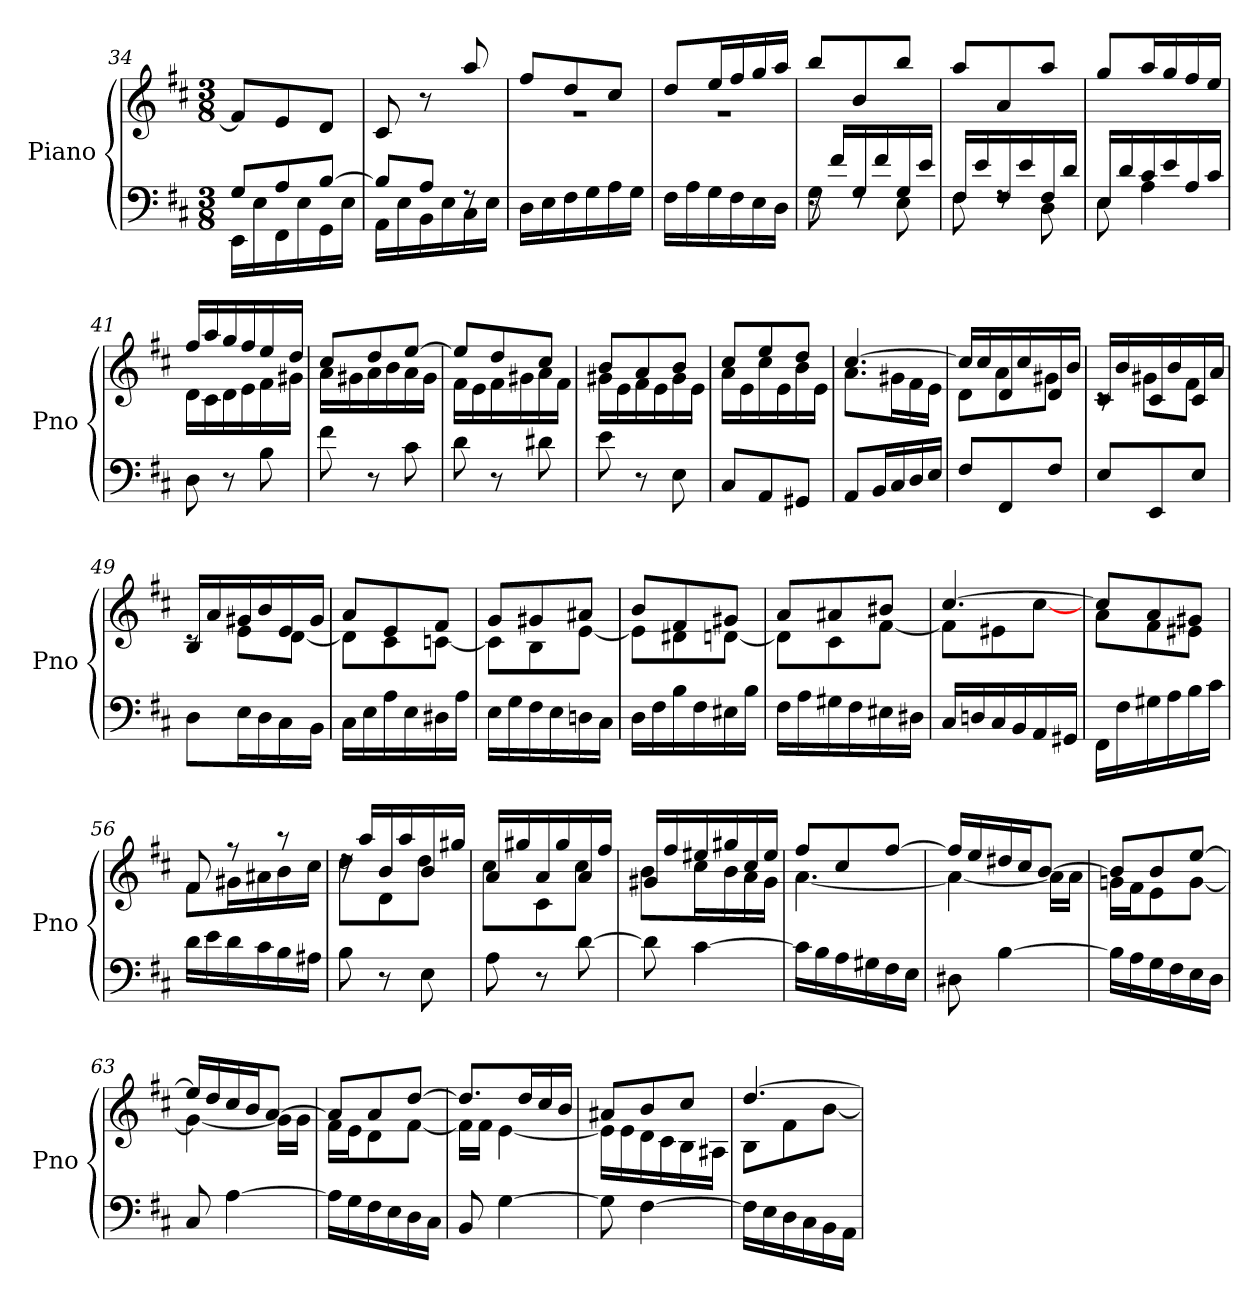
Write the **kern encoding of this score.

**kern	**kern
*part1	*part1
*staff2	*staff1
*I"Piano	*
*I'Pno	*
*clefF4	*clefG2
*k[f#c#]	*k[f#c#]
*M3/8	*M3/8
=34	=34
*^	*
8G/L	16EE\LL	8f#/L]
.	16E\	.
8A/	16FF#\	8e/
.	16E\	.
[8B/J	16GG\	8d/J
.	16E\JJ	.
=35	=35	=35
8B/L]	16AA\LL	8c#/
.	16E\	.
8A/J	16BB\	8r
.	16E\	.
8rF	16C#\	8aa/
.	16E\JJ	.
*v	*v	*
!!LO:LB:g=z
=36	=36
*	*^
16D\LL	8ff#/L	4.r
16E\	.	.
16F#\	8dd/	.
16G\	.	.
16A\	8cc#/J	.
16G\JJ	.	.
=37	=37	=37
16F#\LL	8dd/L	4.r
16A\	.	.
16G\	16ee/L	.
16F#\	16ff#/	.
16E\	16gg/	.
16D\JJ	16aa/JJ	.
*	*v	*v
=38	=38
*^	*
16rF	8G\	8bb/L
16f#/LL	.	.
16G/	8rF	8b/
16f#/	.	.
16G/	8E\	8bb/J
16e/JJ	.	.
=39	=39	=39
16F#/LL	8F#\	8aa/L
16e/	.	.
16F#/	8rF	8a/
16e/	.	.
16F#/	8D\	8aa/J
16d/JJ	.	.
=40	=40	=40
16E/LL	8E\	8gg/L
16d/	.	.
16c#/	4A\	16aa/L
16e/	.	16gg/
16A/	.	16ff#/
16c#/JJ	.	16ee/JJ
*v	*v	*
=41	=41
*	*^
8D\	16ff#/LL	16d\LL
.	16aa/	16c#\
8r	16gg/	16d\
.	16ff#/	16e\
8B\	16ee/	16f#\
.	16dd/JJ	16g#X\JJ
!!LO:LB:g=z	!!
=42	=42	=42
8f#\	8cc#/L	16a\LL
.	.	16g#X\
8r	8dd/	16a\
.	.	16b\
8c#\	[8ee/J	16a\
.	.	16g#\JJ
=43	=43	=43
8d\	8ee/L]	16f#\LL
.	.	16e\
8r	8dd/	16f#\
.	.	16g#X\
8d#X\	8cc#/J	16a\
.	.	16f#\JJ
=44	=44	=44
8e\	8b/L	16g#X\LL
.	.	16e\
8r	8a/	16f#\
.	.	16e\
8E\	8b/J	16g#\
.	.	16e\JJ
=45	=45	=45
8C#/L	8cc#/L	16a\LL
.	.	16e\
8AA/	8ee/	16cc#\
.	.	16e\
8GG#X/J	8dd/J	16b\
.	.	16e\JJ
=46	=46	=46
8AA/L	[4.cc#/	8.a\L
16BB/L	.	.
16C#/	.	16g#X\L
16D/	.	16f#\
16E/JJ	.	16e\JJ
=47	=47	=47
8F#/L	16cc#/LL]	8d\L
.	16cc#/	.
8FF#/	16d/	8a\
.	16cc#/	.
8F#/J	16d/	8g#X\J
.	16b/JJ	.
!!LO:LB:g=z	!!
=48	=48	=48
8E/L	16c#/LL	8rc
.	16b/	.
8EE/	16c#/	8g#X\L
.	16b/	.
8E/J	16c#/	8f#\J
.	16a/JJ	.
=49	=49	=49
8D\L	16B/LL	8rc
.	16a/	.
16E\L	16g#X/	8e\L
16D\	16b/	.
16C#\	16e/	[8d\J
16BB\JJ	16g#/JJ	.
=50	=50	=50
16C#\LL	8a/L	8d\L]
16E\	.	.
16A\	8e/	8c#\
16E\	.	.
16D#X\	8f#/J	[8cn\J
16A\JJ	.	.
=51	=51	=51
16E\LL	8g/L	8c\L]
16G\	.	.
16F#\	8g#X/	8B\
16E\	.	.
16Dn\	8a#X/J	[8e\J
16C#\JJ	.	.
=52	=52	=52
16D\LL	8b/L	8e\L]
16F#\	.	.
16B\	8f#/	8d#X\
16F#\	.	.
16E#X\	8g#X/J	[8dn\J
16B\JJ	.	.
!!LO:LB:g=z	!!
=53	=53	=53
16F#\LL	8a/L	8d\L]
16A\	.	.
16G#X\	8a#X/	8c#\
16F#\	.	.
16E#X\	8b#X/J	[8f#\J
16D#X\JJ	.	.
=54	=54	=54
16C#/LL	[4.cc#/	8f#\L]
16Dn/	.	.
16C#/	.	8e#X\
16BB/	.	.
16AA/	.	[8cc#\J
16GG#X/JJ	.	.
=55	=55	=55
16FF#\LL	8cc#/L]	8a\L
16F#\	.	.
16G#X\	8a/	8f#\
16A\	.	.
16B\	8g#X/J	8e#X\J
16c#\JJ	.	.
=56	=56	=56
16d\LL	8f#/	8f#\L
16e\	.	.
16d\	8r	16g#X\L
16c#\	.	16a#X\
16B\	8r	16b\
16A#X\JJ	.	16cc#\JJ
=57	=57	=57
8B\	16rdd	8dd\L
.	16aa/LL	.
8r	16b/	8d\
.	16aa/	.
8E\	16b/	8dd\J
.	16gg#X/JJ	.
=58	=58	=58
8A\	16a/LL	8cc#\L
.	16gg#X/	.
8r	16a/	8c#\
.	16gg#/	.
[8d\	16a/	8cc#\J
.	16ff#/JJ	.
!!LO:LB:g=z	!!
=59	=59	=59
8d\]	16g#X/LL	8b\L
.	16ff#/	.
[4c#\	16ee#X/	16cc#\L
.	16gg#X/	16b\
.	16cc#/	16a\
.	16ee#/JJ	16g#\JJ
=60	=60	=60
16c#\LL]	8ff#/L	[4.a\
16B\	.	.
16A\	8cc#/	.
16G#X\	.	.
16F#\	[8ff#/J	.
16E\JJ	.	.
=61	=61	=61
8D#X\	16ff#/LL]	4a\_
.	16ee/	.
[4B\	16dd#X/	.
.	16cc#/J	.
.	[8b/J	16a\LL]
.	.	16a\JJ
=62	=62	=62
16B\LL]	8b/L]	16gn\LL
16A\	.	16f#\J
16G\	8b/	8e\
16F#\	.	.
16E\	[8ee/J	[8g\J
16D\JJ	.	.
=63	=63	=63
8C#/	16ee/LL]	4g\_
.	16dd/	.
[4A\	16cc#/	.
.	16b/J	.
.	[8a/J	16g\LL]
.	.	16g\JJ
=64	=64	=64
16A\LL]	8a/L]	16f#\LL
16G\	.	16e\J
16F#\	8a/	8d\
16E\	.	.
16D\	[8dd/J	[8f#\J
16C#\JJ	.	.
!!LO:PB:g=z	!!
=65	=65	=65
8BB/	8.dd/L]	16f#\LL]
.	.	16f#\JJ
[4G\	.	[4e\
.	16dd/L	.
.	16cc#/	.
.	16b/JJ	.
=66	=66	=66
8G\]	8a#X/L	16e\LL]
.	.	16e\
[4F#\	8b/	16d\
.	.	16c#\
.	8cc#/J	16B\
.	.	16A#X\JJ
=67	=67	=67
16F#\LL]	[4.dd/	8B\L
16E\	.	.
16D\	.	8f#\
16C#\	.	.
16BB\	.	[8b\J
16AA\JJ	.	.
*	*v	*v
=	=
*-	*-
